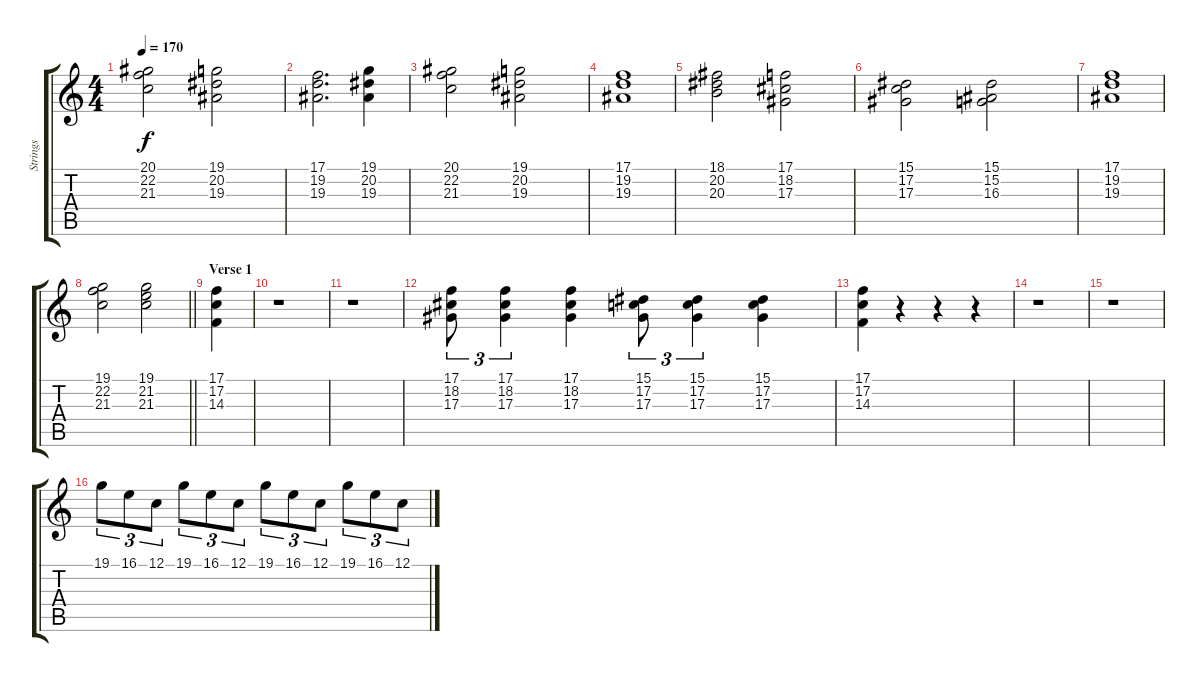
\track ("Strings" "Strings") {instrument stringensemble1}
\staff {score tabs}
\tuning (C4 G3 Eb3 Bb2 F2 C2) {hide}
\ts (4 4)
\tempo 170
\clef g2
\ks c
(20.1 22.2 21.3).2{dy f} (19.1 20.2 19.3).2 |
(17.1 19.2 19.3).2{d} (19.1 20.2 19.3).4 |
(20.1 22.2 21.3).2 (19.1 20.2 19.3).2 |
(17.1 19.2 19.3).1 |
(18.1 20.2 20.3).2 (17.1 18.2 17.3).2 |
(15.1 17.2 17.3).2 (15.1 15.2 16.3).2 |
(17.1 19.2 19.3).1 |
\barLineRight lightlight
(19.1 22.2 21.3).2 (19.1 21.2 21.3).2 |
\section ("" "Verse 1")
(17.1 17.2 14.3).4 |
r.1 |
r.1 |
(17.1 18.2 17.3).8{tu (3 2)} (17.1 18.2 17.3).4{tu (3 2)} (17.1 18.2 17.3).4 (15.1 17.2 17.3).8{tu (3 2)} (15.1 17.2 17.3).4{tu (3 2)} (15.1 17.2 17.3).4 |
(17.1 17.2 14.3).4 r.4 r.4 r.4 |
r.1 |
r.1 |
19.1.8{tu (3 2)} 16.1.8{tu (3 2)} 12.1.8{tu (3 2)} 19.1.8{tu (3 2)} 16.1.8{tu (3 2)} 12.1.8{tu (3 2)} 19.1.8{tu (3 2)} 16.1.8{tu (3 2)} 12.1.8{tu (3 2)} 19.1.8{tu (3 2)} 16.1.8{tu (3 2)} 12.1.8{tu (3 2)}
